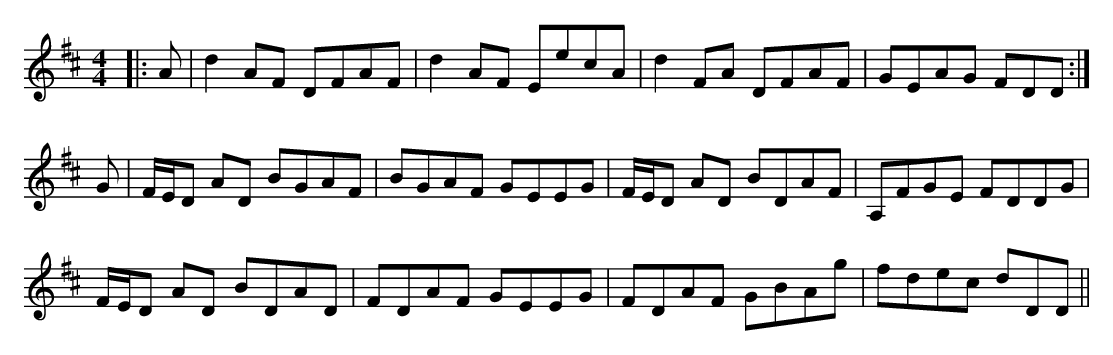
X:1
M:4/4
K:D
|:A|d2AF DFAF|d2AF EecA|d2FA DFAF|GEAG FDD:|
G|F/E/D AD BGAF|BGAF GEEG|F/E/D AD BDAF|A,FGE FDDG|
F/E/D AD BDAD|FDAF GEEG|FDAF GBAg|fdec dDD||
